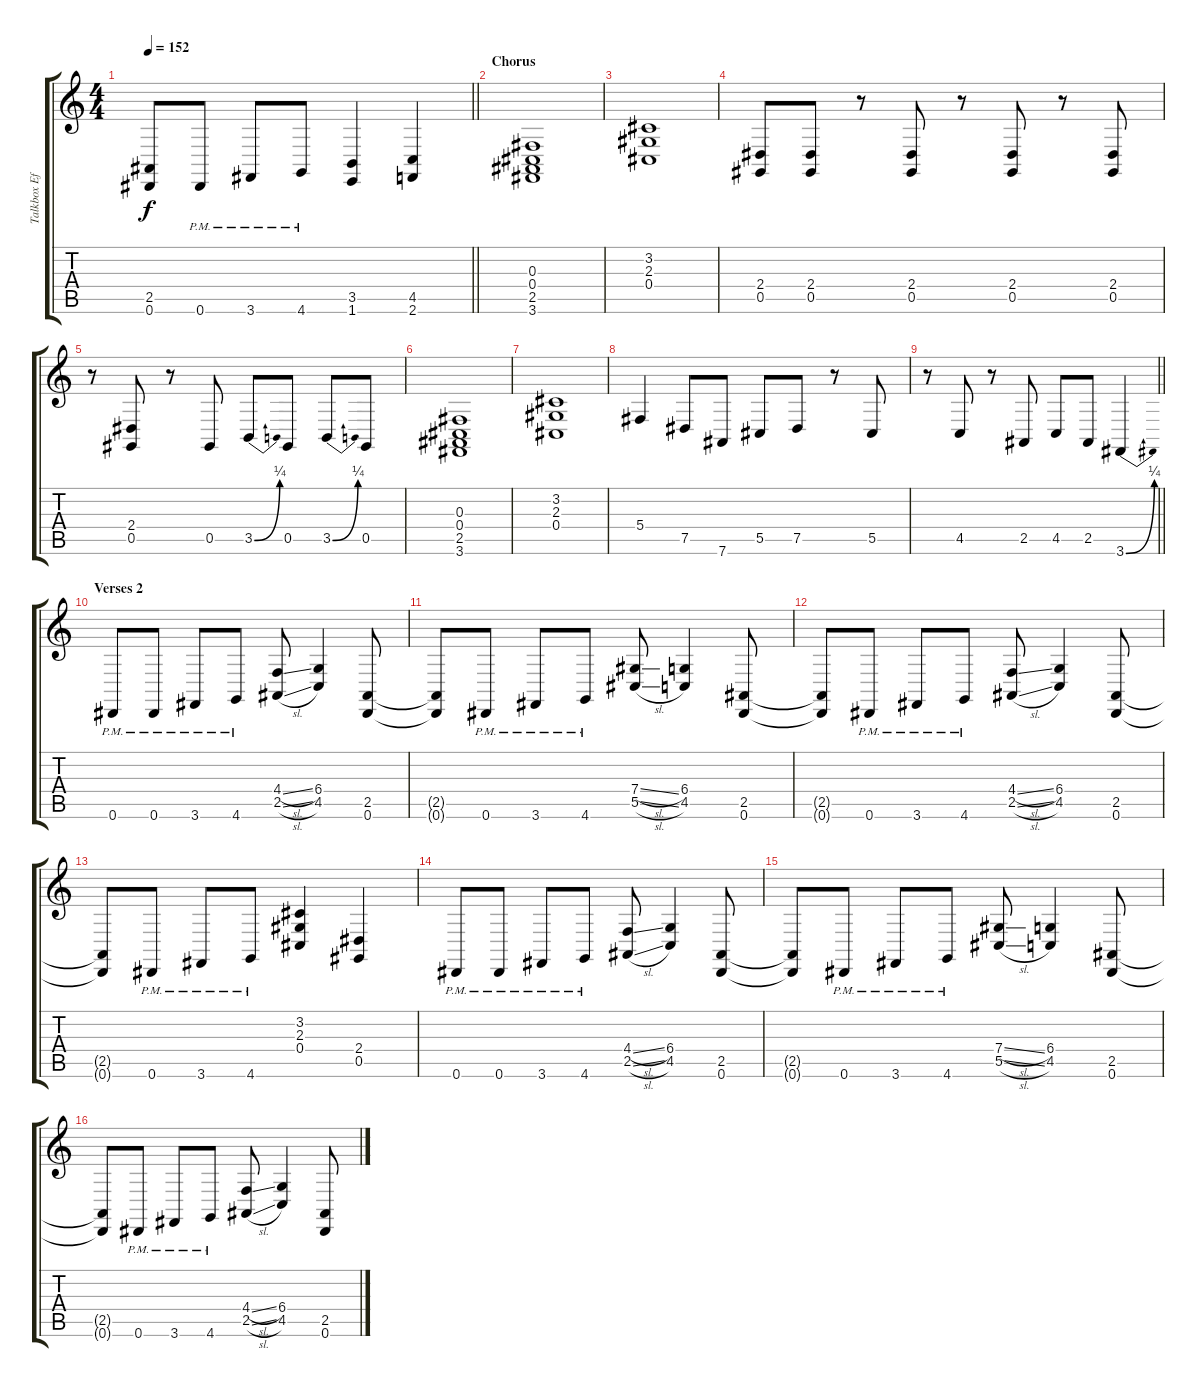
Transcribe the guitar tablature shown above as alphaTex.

\track ("Talkbox Effect" "Talkbox Ef") {instrument oboe}
\staff {score tabs}
\tuning (Eb4 Bb3 Gb3 Db3 Ab2 Eb2) {hide}
\ts (4 4)
\tempo 152
\clef g2
\barLineRight lightlight
\ks c
(2.5{t} 0.6{t}).8{dy f} 0.6{pm}.8 3.6{pm}.8 4.6{pm}.8 (3.5 1.6).4 (4.5 2.6).4 |
\section ("" "Chorus")
(0.3 0.4 2.5 3.6).1 |
(3.2 2.3 0.4).1 |
(2.4 0.5).8 (2.4 0.5).8 r.8 (2.4 0.5).8 r.8 (2.4 0.5).8 r.8 (2.4 0.5).8 |
r.8 (2.4 0.5).8 r.8 0.5.8 3.5{be (bend 0 0 60 1)}.8 0.5.8 3.5{be (bend 0 0 60 1)}.8 0.5.8 |
(0.3 0.4 2.5 3.6).1 |
(3.2 2.3 0.4).1 |
5.4.4 7.5.8 7.6.8 5.5.8 7.5.8 r.8 5.5.8 |
\barLineRight lightlight
r.8 4.5.8 r.8 2.5.8 4.5.8 2.5.8 3.6{be (bend 0 0 60 1)}.4 |
\section ("" "Verses 2")
0.6{pm}.8 0.6{pm}.8 3.6{pm}.8 4.6{pm}.8 (4.4{sl} 2.5{sl}).8 (6.4 4.5).4 (2.5 0.6).8 |
(2.5{t} 0.6{t}).8 0.6{pm}.8 3.6{pm}.8 4.6{pm}.8 (7.4{sl} 5.5{sl}).8 (6.4 4.5).4 (2.5 0.6).8 |
(2.5{t} 0.6{t}).8 0.6{pm}.8 3.6{pm}.8 4.6{pm}.8 (4.4{sl} 2.5{sl}).8 (6.4 4.5).4 (2.5 0.6).8 |
(2.5{t} 0.6{t}).8 0.6{pm}.8 3.6{pm}.8 4.6{pm}.8 (3.2 2.3 0.4).4 (2.4 0.5).4 |
0.6{pm}.8 0.6{pm}.8 3.6{pm}.8 4.6{pm}.8 (4.4{sl} 2.5{sl}).8 (6.4 4.5).4 (2.5 0.6).8 |
(2.5{t} 0.6{t}).8 0.6{pm}.8 3.6{pm}.8 4.6{pm}.8 (7.4{sl} 5.5{sl}).8 (6.4 4.5).4 (2.5 0.6).8 |
(2.5{t} 0.6{t}).8 0.6{pm}.8 3.6{pm}.8 4.6{pm}.8 (4.4{sl} 2.5{sl}).8 (6.4 4.5).4 (2.5 0.6).8
